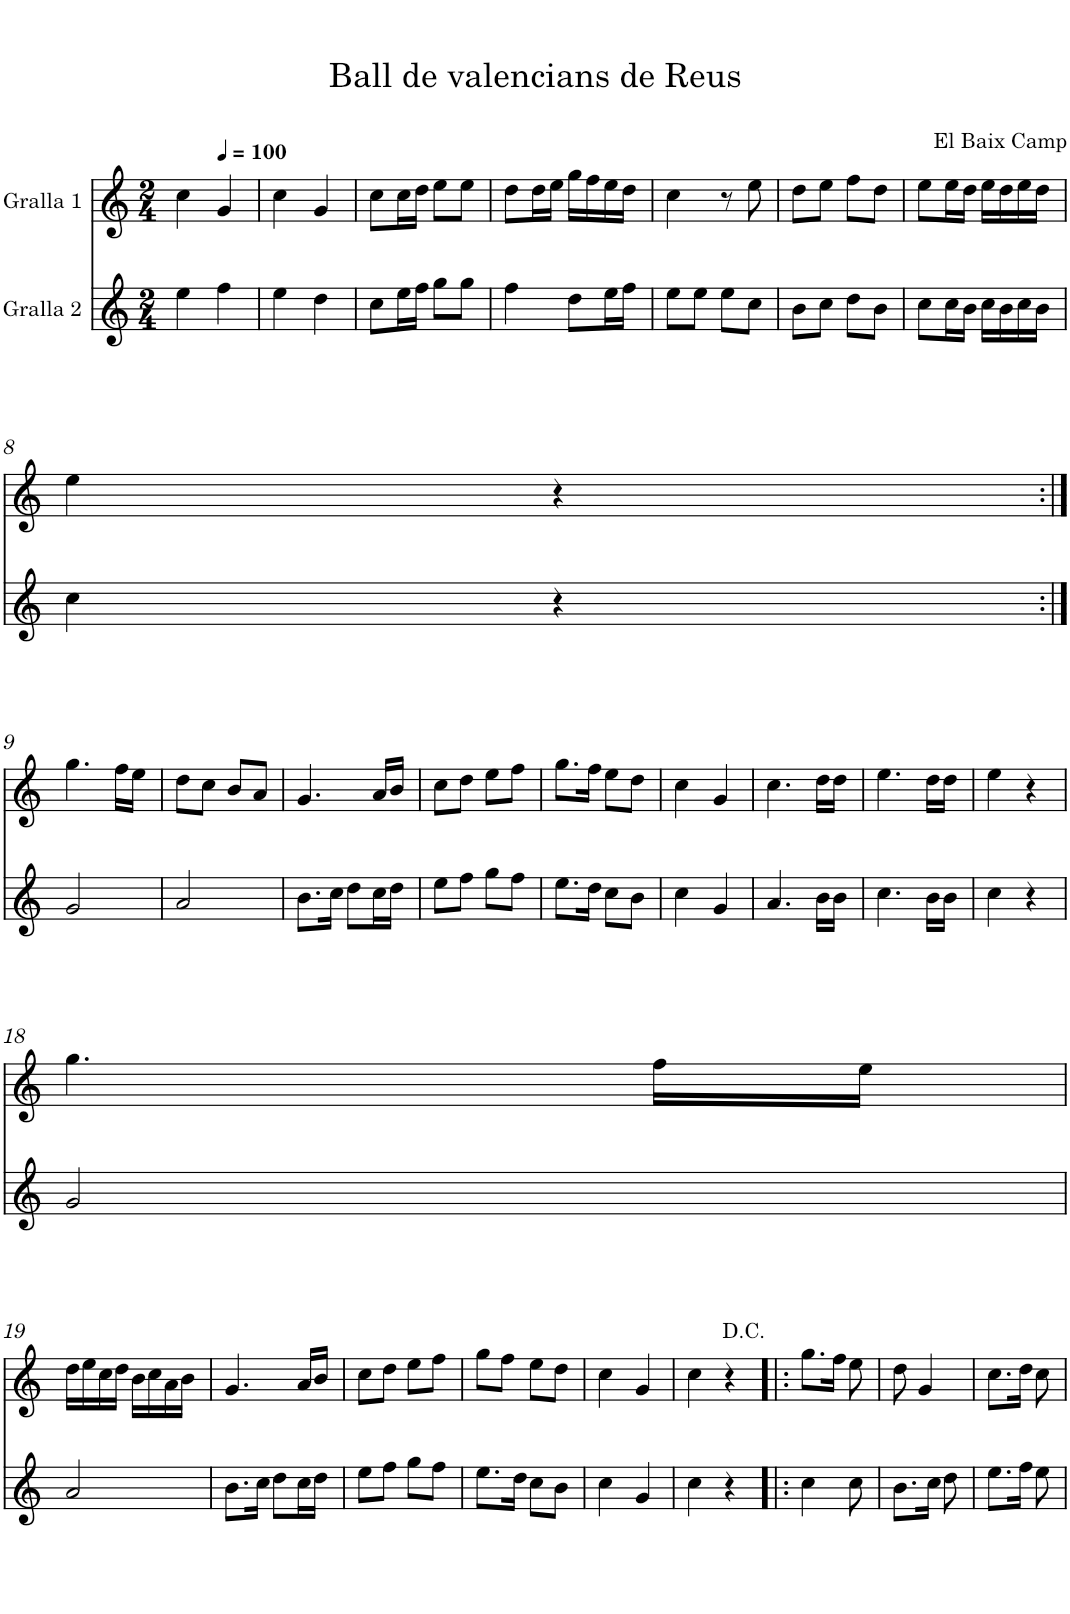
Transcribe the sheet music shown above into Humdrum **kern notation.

**kern	**kern
*part2	*part1
*staff2	*staff1
*I"Gralla 2	*I"Gralla 1
*clefG2	*clefG2
*k[]	*k[]
*M2/4	*M2/4
=1	=1
4ee\	4cc\
*	*MM100
4ff\	4g/
=2	=2
4ee\	4cc\
4dd\	4g/
=3	=3
8cc\L	8cc\L
16ee\L	16cc\L
16ff\JJ	16dd\JJ
8gg\L	8ee\L
8gg\J	8ee\J
=4	=4
4ff\	8dd\L
.	16dd\L
.	16ee\JJ
8dd\L	16gg\LL
.	16ff\
16ee\L	16ee\
16ff\JJ	16dd\JJ
=5	=5
8ee\L	4cc\
8ee\J	.
8ee\L	8r
8cc\J	8ee\
=6	=6
8b\L	8dd\L
8cc\J	8ee\J
8dd\L	8ff\L
8b\J	8dd\J
=7	=7
8cc\L	8ee\L
16cc\L	16ee\L
16b\JJ	16dd\JJ
16cc\LL	16ee\LL
16b\	16dd\
16cc\	16ee\
16b\JJ	16dd\JJ
!!LO:LB:g=z
=8	=8
4cc\	4ee\
4r	4r
!!LO:LB:g=z
=9:|!	=9:|!
2g/	4.gg\
.	16ff\LL
.	16ee\JJ
=10	=10
2a/	8dd\L
.	8cc\J
.	8b/L
.	8a/J
=11	=11
8.b\L	4.g/
16cc\Jk	.
8dd\L	.
16cc\L	16a/LL
16dd\JJ	16b/JJ
=12	=12
8ee\L	8cc\L
8ff\J	8dd\J
8gg\L	8ee\L
8ff\J	8ff\J
=13	=13
8.ee\L	8.gg\L
16dd\Jk	16ff\Jk
8cc\L	8ee\L
8b\J	8dd\J
=14	=14
4cc\	4cc\
4g/	4g/
=15	=15
4.a/	4.cc\
16b\LL	16dd\LL
16b\JJ	16dd\JJ
=16	=16
4.cc\	4.ee\
16b\LL	16dd\LL
16b\JJ	16dd\JJ
=17	=17
4cc\	4ee\
4r	4r
!!LO:LB:g=z
=18	=18
2g/	4.gg\
.	16ff\LL
.	16ee\JJ
!!LO:LB:g=z
=19	=19
2a/	16dd\LL
.	16ee\
.	16cc\
.	16dd\JJ
.	16b\LL
.	16cc\
.	16a\
.	16b\JJ
=20	=20
8.b\L	4.g/
16cc\Jk	.
8dd\L	.
16cc\L	16a/LL
16dd\JJ	16b/JJ
=21	=21
8ee\L	8cc\L
8ff\J	8dd\J
8gg\L	8ee\L
8ff\J	8ff\J
=22	=22
8.ee\L	8gg\L
.	8ff\J
16dd\Jk	.
8cc\L	8ee\L
8b\J	8dd\J
=23	=23
4cc\	4cc\
4g/	4g/
=24	=24
4cc\	4cc\
4r	4r
=25!|:	=25!|:
4cc\	8.gg\L
.	16ff\Jk
8cc\	8ee\
=26	=26
8.b\L	8dd\
.	4g/
16cc\Jk	.
8dd\	.
=27	=27
8.ee\L	8.cc\L
16ff\Jk	16dd\Jk
8ee\	8cc\
=	=
*-	*-
